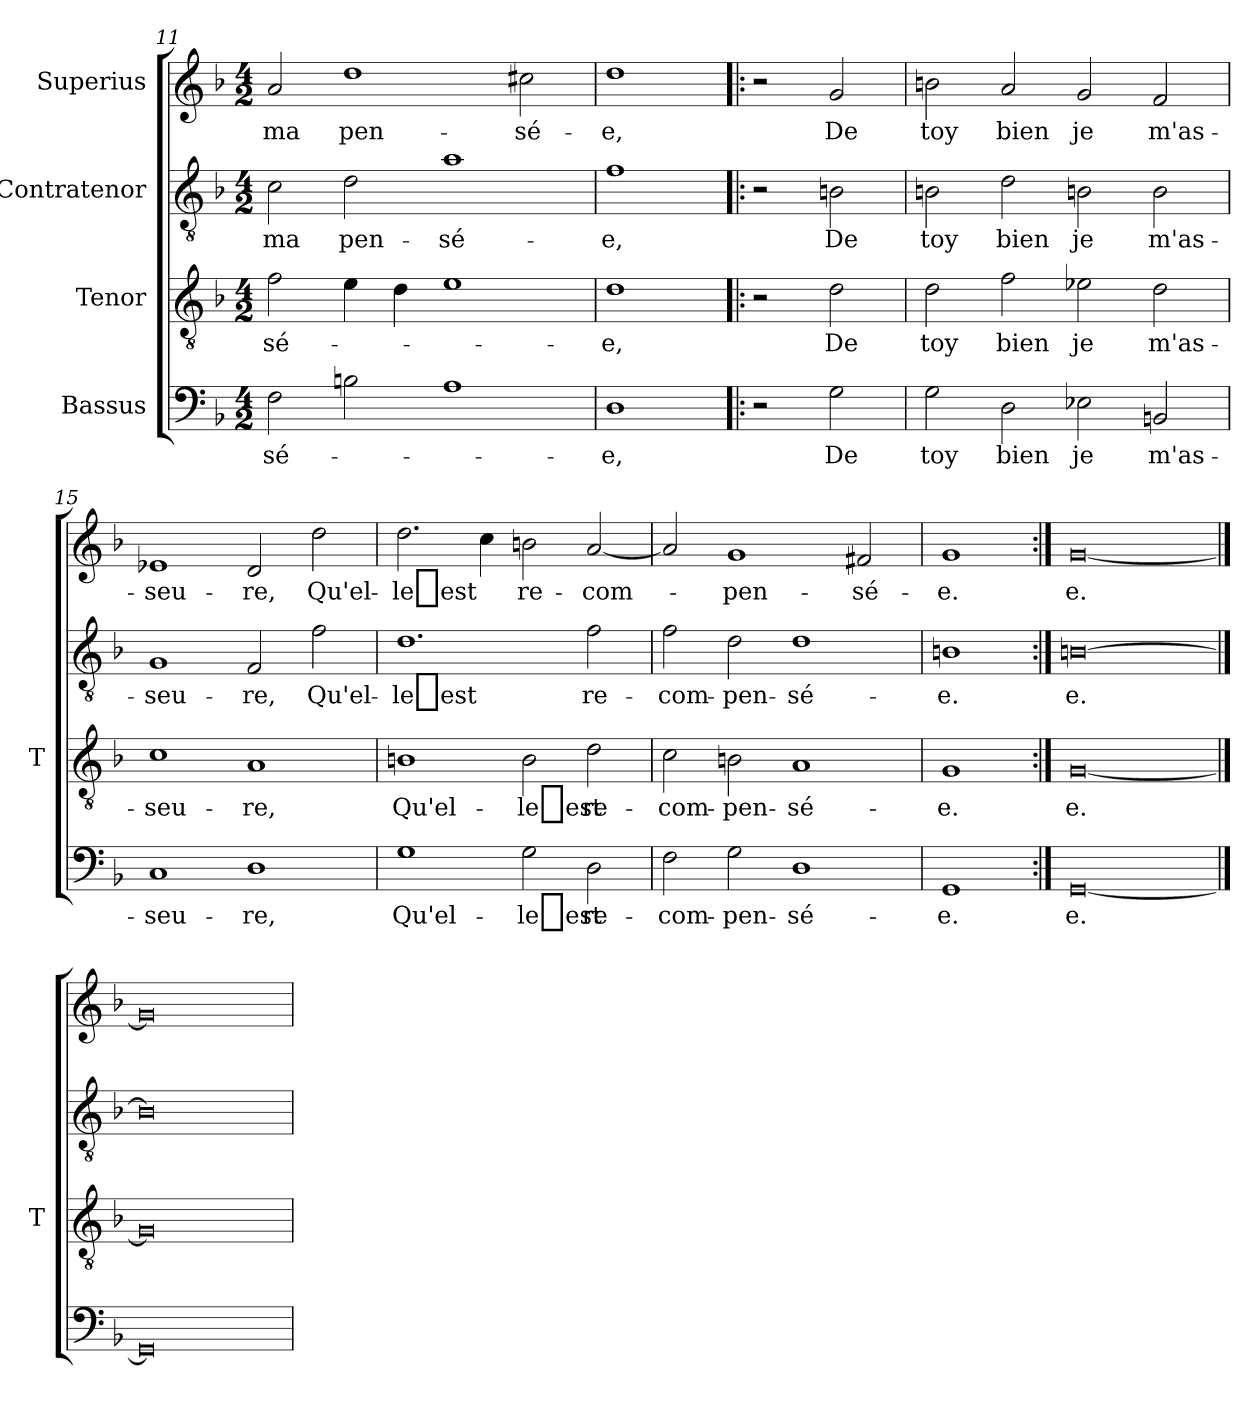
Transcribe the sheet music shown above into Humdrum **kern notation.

**kern	**text	**kern	**text	**kern	**text	**kern	**text
*part4	*part4	*part3	*part3	*part2	*part2	*part1	*part1
*staff4	*staff4	*staff3	*staff3	*staff2	*staff2	*staff1	*staff1
*I"Bassus	*	*I"Tenor	*	*I"Contratenor	*	*I"Superius	*
*	*	*I'T	*	*	*	*	*
*clefF4	*	*clefGv2	*	*clefGv2	*	*clefG2	*
*k[b-]	*	*k[b-]	*	*k[b-]	*	*k[b-]	*
*M4/2	*	*M4/2	*	*M4/2	*	*M4/2	*
=11	=11	=11	=11	=11	=11	=11	=11
2F	sé-	2f	sé-	2c	-ma	2a	-ma
2B	.	4e	.	2d	pen-	1dd	pen-
.	.	4d	.	.	.	.	.
1A	.	1e	.	1a	sé-	.	.
.	.	.	.	.	.	2cc#X	sé-
=12	=12	=12	=12	=12	=12	=12	=12
1D	-e,	1d	-e,	1f	-e,	1dd	-e,
=13!|:	=13!|:	=13!|:	=13!|:	=13!|:	=13!|:	=13!|:	=13!|:
2r	.	2r	.	2r	.	2r	.
2G	-De	2d	-De	2Bn	-De	2g	-De
=14	=14	=14	=14	=14	=14	=14	=14
2G	-toy	2d	-toy	2Bn	-toy	2b	-toy
2D	-bien	2f	-bien	2d	-bien	2a	-bien
2E-X	-je	2e-X	-je	2Bn	-je	2g	-je
2BB	m'as-	2d	m'as-	2B	m'as-	2f	m'as-
=15	=15	=15	=15	=15	=15	=15	=15
1C	seu-	1c	seu-	1G	seu-	1e-X	seu-
1D	-re,	1A	-re,	2F	-re,	2d	-re,
.	.	.	.	2f	Qu'el-	2dd	Qu'el-
=16	=16	=16	=16	=16	=16	=16	=16
1G	Qu'el-	1B	Qu'el-	1.d	-le_est	2.dd	-le_est
.	.	.	.	.	.	4cc	.
2G	-le_est	2B	-le_est	.	.	2b	re-
2D	re-	2d	re-	2f	re-	[2a	com-
=17	=17	=17	=17	=17	=17	=17	=17
2F	com-	2c	com-	2f	com-	2a]	.
2G	pen-	2B	pen-	2d	pen-	1g	pen-
1D	sé-	1A	sé-	1d	sé-	.	.
.	.	.	.	.	.	2f#X	sé-
=18	=18	=18	=18	=18	=18	=18	=18
1GG	-e.	1G	-e.	1Bn	-e.	1g	-e.
=19:|!	=19:|!	=19:|!	=19:|!	=19:|!	=19:|!	=19:|!	=19:|!
[0GG	-e.	[0G	-e.	[0Bn	-e.	[0g	-e.
==20	==20	==20	==20	==20	==20	==20	==20
0GG]	.	0G]	.	0B]	.	0g]	.
=	=	=	=	=	=	=	=
*-	*-	*-	*-	*-	*-	*-	*-
